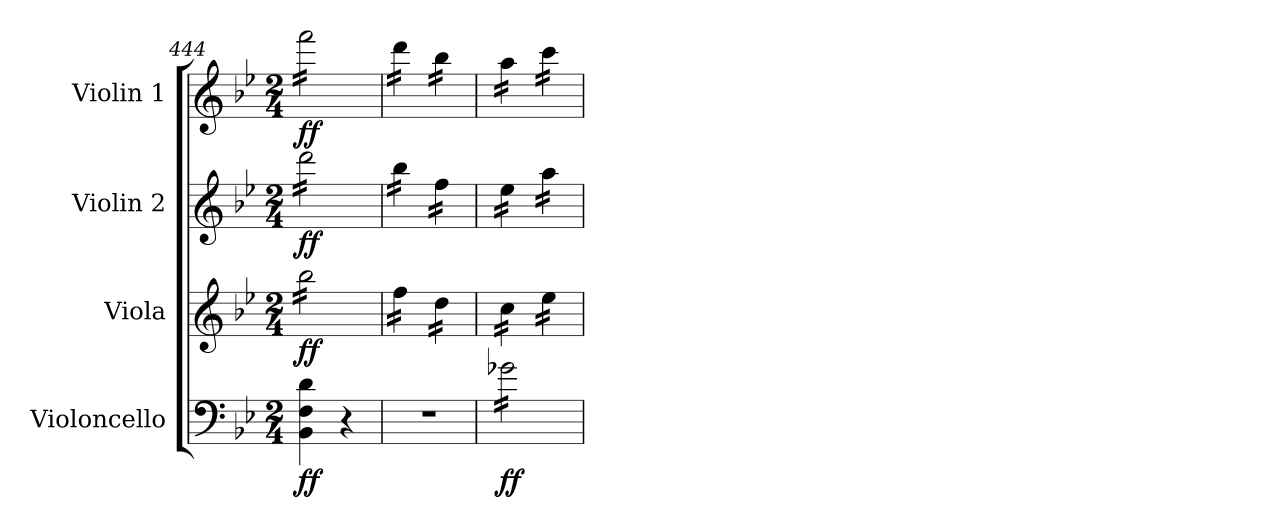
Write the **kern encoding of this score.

**kern	**dynam	**kern	**dynam	**kern	**dynam	**kern	**dynam
*part4	*part4	*part3	*part3	*part2	*part2	*part1	*part1
*staff4	*staff4	*staff3	*staff3	*staff2	*staff2	*staff1	*staff1
*I"Violoncello	*	*I"Viola	*	*I"Violin 2	*	*I"Violin 1	*
*I'Vc	*	*I'Vla	*	*I'Vln	*	*I'Vln	*
*clefF4	*	*clefG2	*	*clefG2	*	*clefG2	*
*k[b-e-]	*	*k[b-e-]	*	*k[b-e-]	*	*k[b-e-]	*
*M2/4	*	*M2/4	*	*M2/4	*	*M2/4	*
=444	=444	=444	=444	=444	=444	=444	=444
!	!LO:DY:b	!	!LO:DY:b	!	!LO:DY:b	!	!LO:DY:b
*	*	*tremolo	*	*	*	*	*
*	*	*	*	*tremolo	*	*	*
*	*	*	*	*	*	*tremolo	*
4BB-\ 4F\ 4d\	ff	16bb-\LL	ff	16ddd\LL	ff	16fff\LL	ff
.	.	16bb-\	.	16ddd\	.	16fff\	.
.	.	16bb-\	.	16ddd\	.	16fff\	.
.	.	16bb-\	.	16ddd\	.	16fff\	.
4r	.	16bb-\	.	16ddd\	.	16fff\	.
.	.	16bb-\	.	16ddd\	.	16fff\	.
.	.	16bb-\	.	16ddd\	.	16fff\	.
.	.	16bb-\JJ	.	16ddd\JJ	.	16fff\JJ	.
!!LO:LB:g=z
=445	=445	=445	=445	=445	=445	=445	=445
2r	.	16ff\LL	.	16bb-\LL	.	16ddd\LL	.
.	.	16ff\	.	16bb-\	.	16ddd\	.
.	.	16ff\	.	16bb-\	.	16ddd\	.
.	.	16ff\JJ	.	16bb-\JJ	.	16ddd\JJ	.
.	.	16dd\LL	.	16ff\LL	.	16bb-\LL	.
.	.	16dd\	.	16ff\	.	16bb-\	.
.	.	16dd\	.	16ff\	.	16bb-\	.
.	.	16dd\JJ	.	16ff\JJ	.	16bb-\JJ	.
=446	=446	=446	=446	=446	=446	=446	=446
!	!LO:DY:b	!	!	!	!	!	!
*tremolo	*	*	*	*	*	*	*
16g-X\LL	ff	16cc\LL	.	16ee-\LL	.	16aa\LL	.
16g-X\	.	16cc\	.	16ee-\	.	16aa\	.
16g-X\	.	16cc\	.	16ee-\	.	16aa\	.
16g-X\	.	16cc\JJ	.	16ee-\JJ	.	16aa\JJ	.
16g-X\	.	16ee-\LL	.	16aa\LL	.	16ccc\LL	.
16g-X\	.	16ee-\	.	16aa\	.	16ccc\	.
16g-X\	.	16ee-\	.	16aa\	.	16ccc\	.
16g-X\JJ	.	16ee-\JJ	.	16aa\JJ	.	16ccc\JJ	.
*	*	*	*	*	*	*Xtremolo	*
*	*	*	*	*Xtremolo	*	*	*
*	*	*Xtremolo	*	*	*	*	*
*Xtremolo	*	*	*	*	*	*	*
=	=	=	=	=	=	=	=
*-	*-	*-	*-	*-	*-	*-	*-
